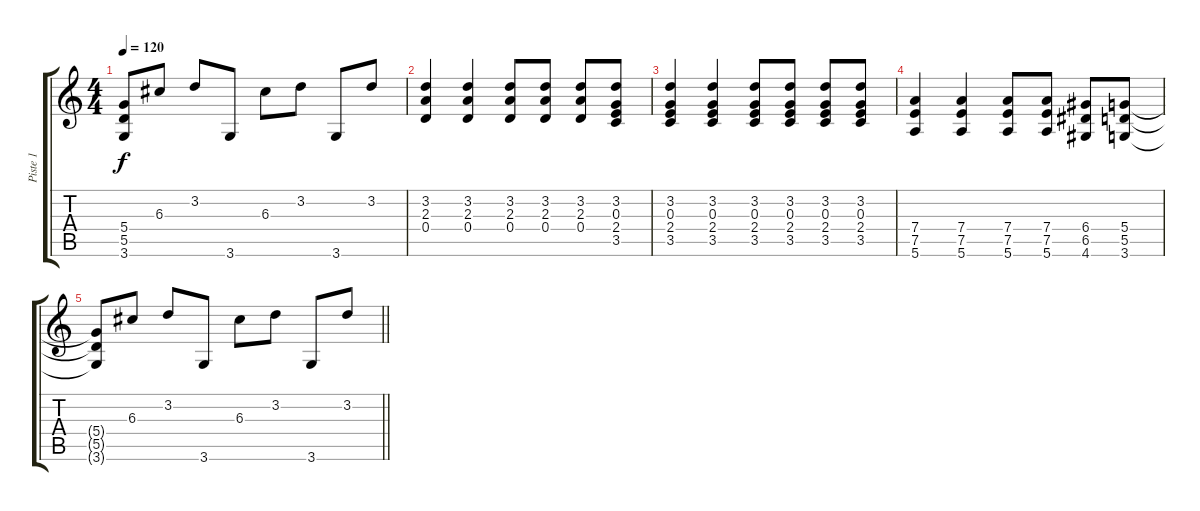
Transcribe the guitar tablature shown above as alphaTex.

\track ("Piste 1" "Piste 1") {instrument acousticguitarnylon}
\staff {score tabs}
\tuning (E4 B3 G3 D3 A2 E2) {hide}
\ts (4 4)
\tempo 120
\clef g2
\ks c
(5.4{t} 5.5{t} 3.6{t}).8{dy f} 6.3.8 3.2.8 3.6.8 6.3.8 3.2.8 3.6.8 3.2.8 |
(3.2 2.3 0.4).4 (3.2 2.3 0.4).4 (3.2 2.3 0.4).8 (3.2 2.3 0.4).8 (3.2 2.3 0.4).8 (3.2 0.3 2.4 3.5).8 |
(3.2 0.3 2.4 3.5).4 (3.2 0.3 2.4 3.5).4 (3.2 0.3 2.4 3.5).8 (3.2 0.3 2.4 3.5).8 (3.2 0.3 2.4 3.5).8 (3.2 0.3 2.4 3.5).8 |
(7.4 7.5 5.6).4 (7.4 7.5 5.6).4 (7.4 7.5 5.6).8 (7.4 7.5 5.6).8 (6.4 6.5 4.6).8 (5.4 5.5 3.6).8 |
\barLineRight lightlight
(5.4{t} 5.5{t} 3.6{t}).8 6.3.8 3.2.8 3.6.8 6.3.8 3.2.8 3.6.8 3.2.8
